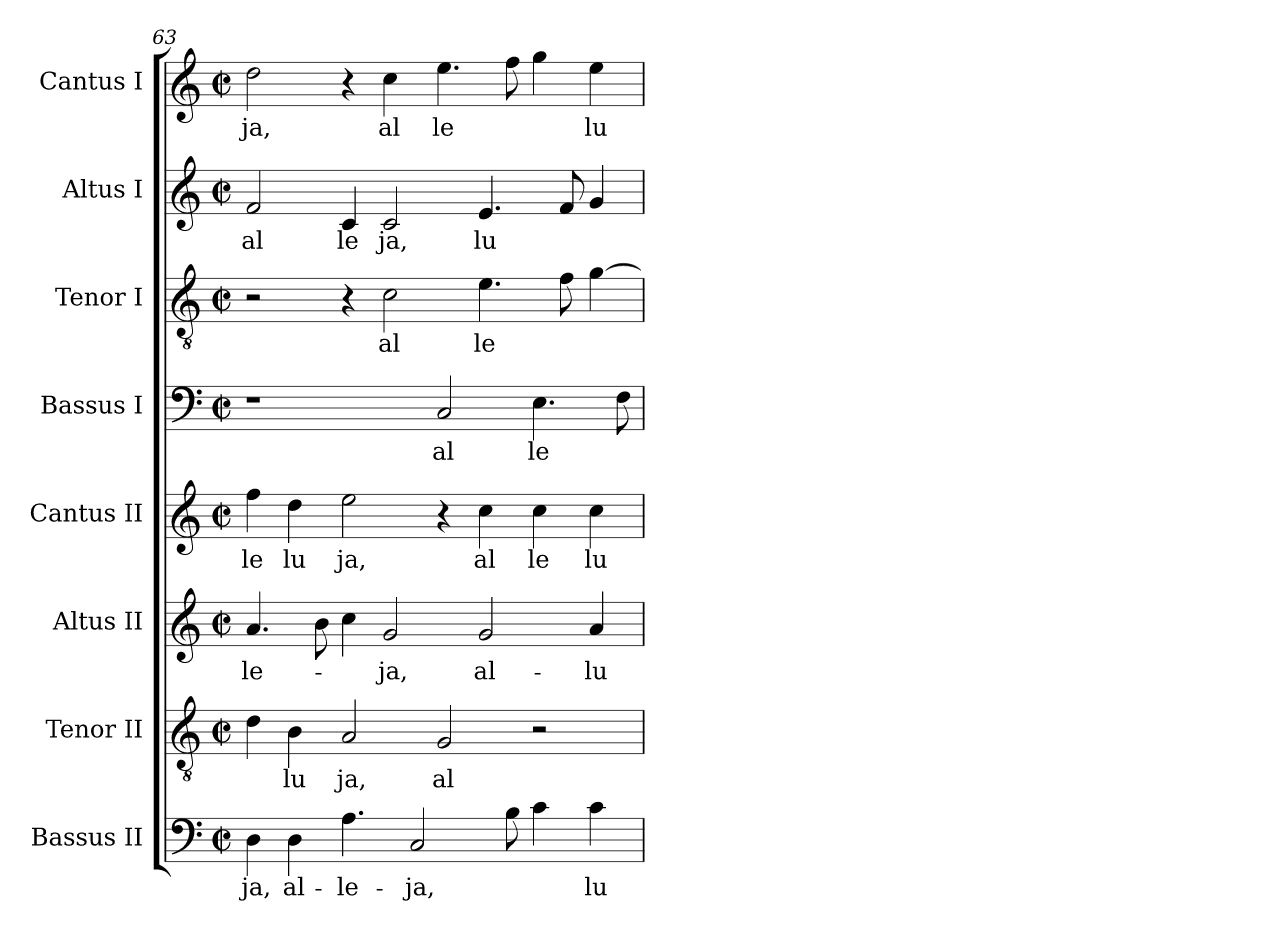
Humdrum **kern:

**kern	**text	**kern	**text	**kern	**text	**kern	**text	**kern	**text	**kern	**text	**kern	**text	**kern	**text
*part8	*part8	*part7	*part7	*part6	*part6	*part5	*part5	*part4	*part4	*part3	*part3	*part2	*part2	*part1	*part1
*staff8	*staff8	*staff7	*staff7	*staff6	*staff6	*staff5	*staff5	*staff4	*staff4	*staff3	*staff3	*staff2	*staff2	*staff1	*staff1
*I"Bassus II	*	*I"Tenor II	*	*I"Altus II	*	*I"Cantus II	*	*I"Bassus I	*	*I"Tenor I	*	*I"Altus I	*	*I"Cantus I	*
*clefF4	*	*clefGv2	*	*clefG2	*	*clefG2	*	*clefF4	*	*clefGv2	*	*clefG2	*	*clefG2	*
*M2/2	*	*M2/2	*	*M2/2	*	*M2/2	*	*M2/2	*	*M2/2	*	*M2/2	*	*M2/2	*
*met(c|)	*	*met(c|)	*	*met(c|)	*	*met(c|)	*	*met(c|)	*	*met(c|)	*	*met(c|)	*	*met(c|)	*
=63	=63	=63	=63	=63	=63	=63	=63	=63	=63	=63	=63	=63	=63	=63	=63
!	!LO:LY:b:cj	!	!	!	!LO:LY:b:cj	!	!LO:LY:b:cj	!	!	!	!	!	!LO:LY:b:cj	!	!LO:LY:b:cj
4D\	-ja,	4d\	.	4.a/	-le-	4ff\	le	1r	.	2r	.	2f/	al	2dd\	ja,
!	!LO:LY:b:cj	!	!LO:LY:b:cj	!	!	!	!LO:LY:b:cj	!	!	!	!	!	!	!	!
4D\	al-	4B\	lu	.	.	4dd\	lu	.	.	.	.	.	.	.	.
.	.	.	.	8b\	.	.	.	.	.	.	.	.	.	.	.
!	!LO:LY:b:cj	!	!LO:LY:b:cj	!	!	!	!LO:LY:b:cj	!	!	!	!	!	!LO:LY:b:cj	!	!
4.A\	-le-	2A/	ja,	4cc\	.	2ee\	ja,	.	.	4r	.	4c/	le	4r	.
!	!	!	!	!	!LO:LY:b:cj	!	!	!	!	!	!LO:LY:b:cj	!	!LO:LY:b:cj	!	!LO:LY:b:cj
.	.	.	.	2g/	-ja,	.	.	.	.	2c\	al	2c/	ja,	4cc\	al
!	!LO:LY:b:cj	!	!	!	!	!	!	!	!	!	!	!	!	!	!
2C/	-ja,	.	.	.	.	.	.	.	.	.	.	.	.	.	.
!	!	!	!LO:LY:b:cj	!	!	!	!	!	!LO:LY:b:cj	!	!	!	!	!	!LO:LY:b:cj
.	.	2G/	al	.	.	4r	.	2C/	al	.	.	.	.	4.ee\	le
!	!	!	!	!	!LO:LY:b:cj	!	!LO:LY:b:cj	!	!	!	!LO:LY:b:cj	!	!LO:LY:b:cj	!	!
.	.	.	.	2g/	al-	4cc\	al	.	.	4.e\	le	4.e/	lu	.	.
8B\	.	.	.	.	.	.	.	.	.	.	.	.	.	8ff\	.
!	!	!	!	!	!	!	!LO:LY:b:cj	!	!LO:LY:b:cj	!	!	!	!	!	!
4c\	.	2r	.	.	.	4cc\	le	4.E\	le	.	.	.	.	4gg\	.
.	.	.	.	.	.	.	.	.	.	8f\	.	8f/	.	.	.
!	!LO:LY:b:cj	!	!	!	!LO:LY:b:cj	!	!LO:LY:b:cj	!	!	!	!	!	!	!	!LO:LY:b:cj
4c\	-lu-	.	.	4a/	-lu-	4cc\	lu	.	.	[>4g\	.	4g/	.	4ee\	lu
.	.	.	.	.	.	.	.	8F\	.	.	.	.	.	.	.
=	=	=	=	=	=	=	=	=	=	=	=	=	=	=	=
*-	*-	*-	*-	*-	*-	*-	*-	*-	*-	*-	*-	*-	*-	*-	*-
